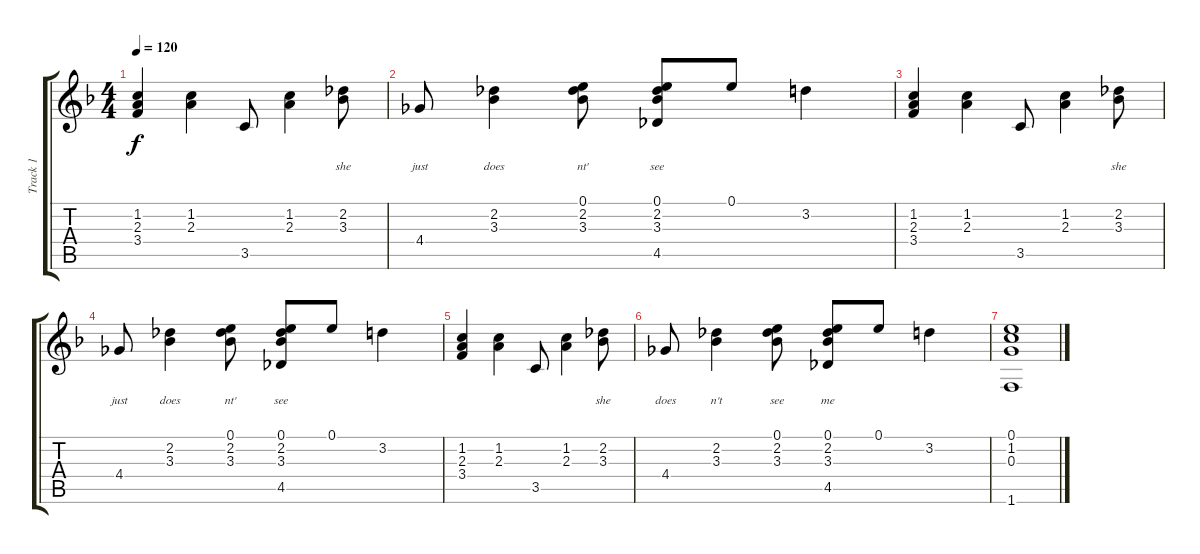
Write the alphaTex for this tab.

\track ("Track 1" "Track 1") {instrument acousticguitarnylon}
\staff {score tabs}
\tuning (E4 B3 G3 D3 A2 E2) {hide}
\ts (4 4)
\tempo 120
\clef g2
\ks f
(1.2 2.3 3.4).4{lyrics (0 "") lyrics (1 "") lyrics (2 "") lyrics (3 "") lyrics (4 "") dy f} (1.2 2.3).4{lyrics (0 "") lyrics (1 "") lyrics (2 "") lyrics (3 "") lyrics (4 "")} 3.5.8{lyrics (0 "") lyrics (1 "") lyrics (2 "") lyrics (3 "") lyrics (4 "")} (1.2 2.3).4{lyrics (0 "") lyrics (1 "") lyrics (2 "") lyrics (3 "") lyrics (4 "")} (2.2 3.3).8{lyrics (0 "") lyrics (1 "she") lyrics (2 "") lyrics (3 "") lyrics (4 "")} |
4.4.8{lyrics (0 "") lyrics (1 "just") lyrics (2 "") lyrics (3 "") lyrics (4 "")} (2.2 3.3).4{lyrics (0 "") lyrics (1 "does") lyrics (2 "") lyrics (3 "") lyrics (4 "")} (0.1 2.2 3.3).8{lyrics (0 "") lyrics (1 "nt'") lyrics (2 "") lyrics (3 "") lyrics (4 "")} (0.1 2.2 3.3 4.5).8{lyrics (0 "") lyrics (1 "see") lyrics (2 "") lyrics (3 "") lyrics (4 "")} 0.1.8{lyrics (0 "") lyrics (1 "") lyrics (2 "") lyrics (3 "") lyrics (4 "")} 3.2.4{lyrics (0 "") lyrics (1 "") lyrics (2 "") lyrics (3 "") lyrics (4 "")} |
(1.2 2.3 3.4).4{lyrics (0 "") lyrics (1 "") lyrics (2 "") lyrics (3 "") lyrics (4 "")} (1.2 2.3).4{lyrics (0 "") lyrics (1 "") lyrics (2 "") lyrics (3 "") lyrics (4 "")} 3.5.8{lyrics (0 "") lyrics (1 "") lyrics (2 "") lyrics (3 "") lyrics (4 "")} (1.2 2.3).4{lyrics (0 "") lyrics (1 "") lyrics (2 "") lyrics (3 "") lyrics (4 "")} (2.2 3.3).8{lyrics (0 "") lyrics (1 "she") lyrics (2 "") lyrics (3 "") lyrics (4 "")} |
4.4.8{lyrics (0 "") lyrics (1 "just") lyrics (2 "") lyrics (3 "") lyrics (4 "")} (2.2 3.3).4{lyrics (0 "") lyrics (1 "does") lyrics (2 "") lyrics (3 "") lyrics (4 "")} (0.1 2.2 3.3).8{lyrics (0 "") lyrics (1 "nt'") lyrics (2 "") lyrics (3 "") lyrics (4 "")} (0.1 2.2 3.3 4.5).8{lyrics (0 "") lyrics (1 "see") lyrics (2 "") lyrics (3 "") lyrics (4 "")} 0.1.8{lyrics (0 "") lyrics (1 "") lyrics (2 "") lyrics (3 "") lyrics (4 "")} 3.2.4{lyrics (0 "") lyrics (1 "") lyrics (2 "") lyrics (3 "") lyrics (4 "")} |
(1.2 2.3 3.4).4{lyrics (0 "") lyrics (1 "") lyrics (2 "") lyrics (3 "") lyrics (4 "")} (1.2 2.3).4{lyrics (0 "") lyrics (1 "") lyrics (2 "") lyrics (3 "") lyrics (4 "")} 3.5.8{lyrics (0 "") lyrics (1 "") lyrics (2 "") lyrics (3 "") lyrics (4 "")} (1.2 2.3).4{lyrics (0 "") lyrics (1 "") lyrics (2 "") lyrics (3 "") lyrics (4 "")} (2.2 3.3).8{lyrics (0 "") lyrics (1 "she") lyrics (2 "") lyrics (3 "") lyrics (4 "")} |
4.4.8{lyrics (0 "") lyrics (1 "does") lyrics (2 "") lyrics (3 "") lyrics (4 "")} (2.2 3.3).4{lyrics (0 "") lyrics (1 "n't") lyrics (2 "") lyrics (3 "") lyrics (4 "")} (0.1 2.2 3.3).8{lyrics (0 "") lyrics (1 "see") lyrics (2 "") lyrics (3 "") lyrics (4 "")} (0.1 2.2 3.3 4.5).8{lyrics (0 "") lyrics (1 "me") lyrics (2 "") lyrics (3 "") lyrics (4 "")} 0.1.8 3.2.4 |
(0.1 1.2 0.3 1.6).1
